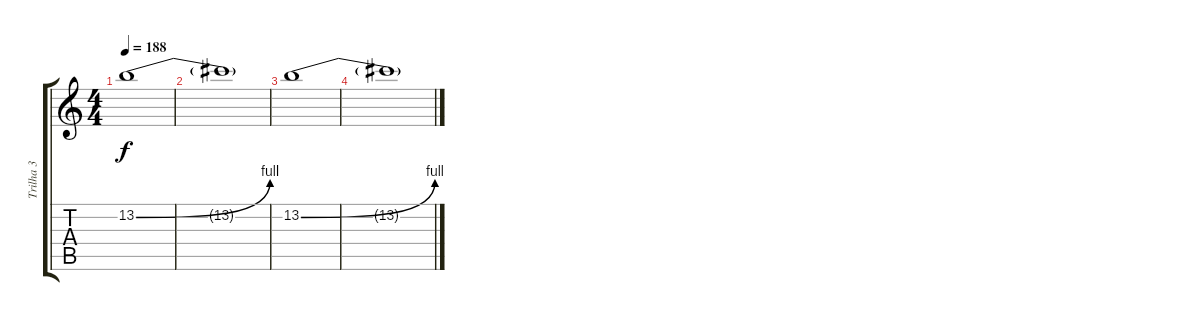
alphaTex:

\track ("Trilha 3" "Trilha 3") {instrument overdrivenguitar}
\staff {score tabs}
\tuning (Eb4 Bb3 Gb3 Db3 Ab2 Eb2) {hide}
\ts (4 4)
\tempo 188
\clef g2
\ks c
13.2{be (bend 0 0 60 4)}.1{dy f} |
13.2{t}.1 |
13.2{be (bend 0 0 60 4)}.1{volume 3} |
13.2{t}.1
